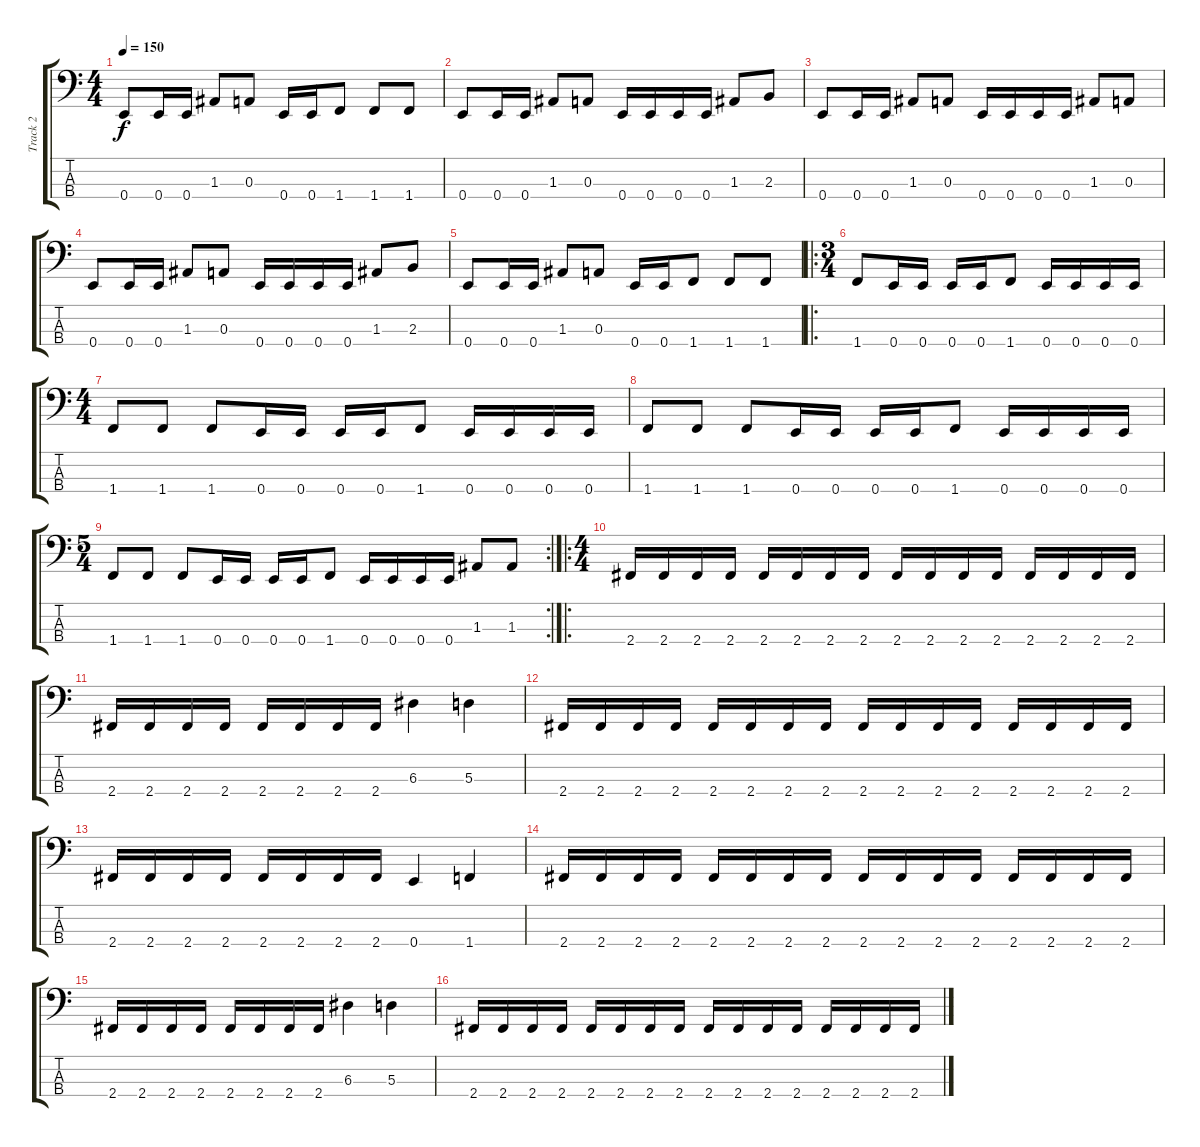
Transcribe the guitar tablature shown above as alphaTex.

\track ("Track 2" "Track 2") {instrument electricbasspick}
\staff {score tabs}
\tuning (G2 D2 A1 E1) {hide}
\ts (4 4)
\tempo 150
\clef f4
\ks c
0.4.8{dy f} 0.4.16 0.4.16 1.3.8 0.3.8 0.4.16 0.4.16 1.4.8 1.4.8 1.4.8 |
0.4.8 0.4.16 0.4.16 1.3.8 0.3.8 0.4.16 0.4.16 0.4.16 0.4.16 1.3.8 2.3.8 |
0.4.8 0.4.16 0.4.16 1.3.8 0.3.8 0.4.16 0.4.16 0.4.16 0.4.16 1.3.8 0.3.8 |
0.4.8 0.4.16 0.4.16 1.3.8 0.3.8 0.4.16 0.4.16 0.4.16 0.4.16 1.3.8 2.3.8 |
0.4.8 0.4.16 0.4.16 1.3.8 0.3.8 0.4.16 0.4.16 1.4.8 1.4.8 1.4.8 |
\ro
\ts (3 4)
1.4.8 0.4.16 0.4.16 0.4.16 0.4.16 1.4.8 0.4.16 0.4.16 0.4.16 0.4.16 |
\ts (4 4)
1.4.8 1.4.8 1.4.8 0.4.16 0.4.16 0.4.16 0.4.16 1.4.8 0.4.16 0.4.16 0.4.16 0.4.16 |
1.4.8 1.4.8 1.4.8 0.4.16 0.4.16 0.4.16 0.4.16 1.4.8 0.4.16 0.4.16 0.4.16 0.4.16 |
\rc 2
\ts (5 4)
1.4.8 1.4.8 1.4.8 0.4.16 0.4.16 0.4.16 0.4.16 1.4.8 0.4.16 0.4.16 0.4.16 0.4.16 1.3.8 1.3.8 |
\ro
\ts (4 4)
2.4.16 2.4.16 2.4.16 2.4.16 2.4.16 2.4.16 2.4.16 2.4.16 2.4.16 2.4.16 2.4.16 2.4.16 2.4.16 2.4.16 2.4.16 2.4.16 |
2.4.16 2.4.16 2.4.16 2.4.16 2.4.16 2.4.16 2.4.16 2.4.16 6.3.4 5.3.4 |
2.4.16 2.4.16 2.4.16 2.4.16 2.4.16 2.4.16 2.4.16 2.4.16 2.4.16 2.4.16 2.4.16 2.4.16 2.4.16 2.4.16 2.4.16 2.4.16 |
2.4.16 2.4.16 2.4.16 2.4.16 2.4.16 2.4.16 2.4.16 2.4.16 0.4.4 1.4.4 |
2.4.16 2.4.16 2.4.16 2.4.16 2.4.16 2.4.16 2.4.16 2.4.16 2.4.16 2.4.16 2.4.16 2.4.16 2.4.16 2.4.16 2.4.16 2.4.16 |
2.4.16 2.4.16 2.4.16 2.4.16 2.4.16 2.4.16 2.4.16 2.4.16 6.3.4 5.3.4 |
2.4.16 2.4.16 2.4.16 2.4.16 2.4.16 2.4.16 2.4.16 2.4.16 2.4.16 2.4.16 2.4.16 2.4.16 2.4.16 2.4.16 2.4.16 2.4.16
